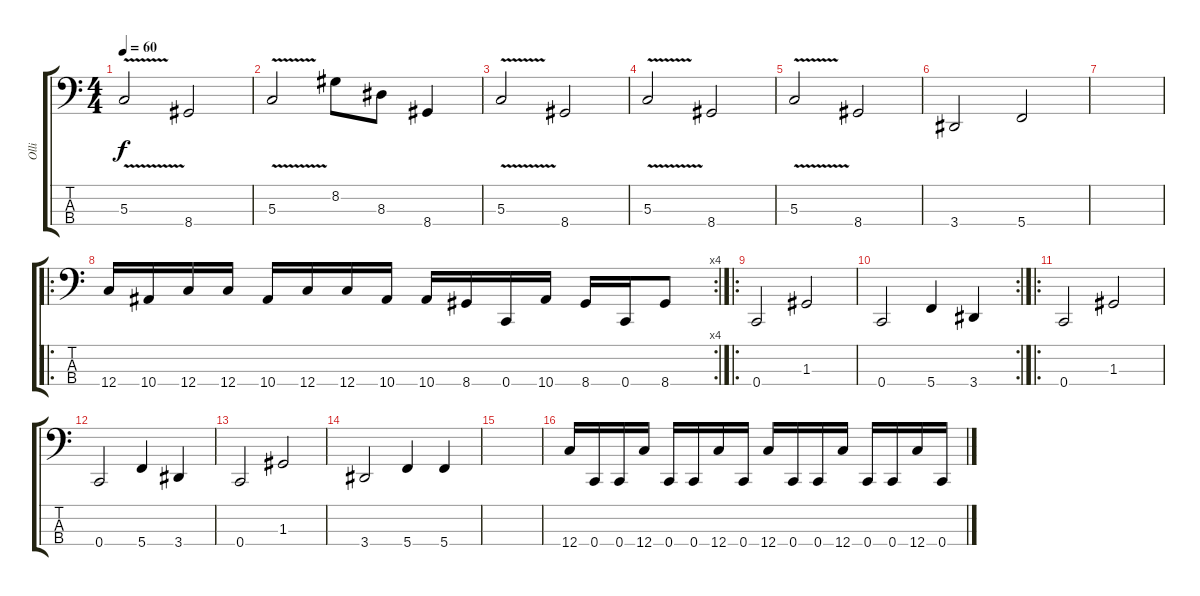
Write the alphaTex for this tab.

\track ("Olli" "Olli") {instrument electricbassfinger}
\staff {score tabs}
\tuning (F2 C2 G1 C1) {hide}
\ts (4 4)
\tempo 60
\clef f4
\ks c
5.3{v}.2{dy f} 8.4.2 |
5.3{v}.2 8.2.8 8.3.8 8.4.4 |
5.3{v}.2 8.4.2 |
5.3{v}.2 8.4.2 |
5.3{v}.2 8.4.2 |
3.4.2 5.4.2 |
|
\ro
\rc 4
12.4.16 10.4.16 12.4.16 12.4.16 10.4.16 12.4.16 12.4.16 10.4.16 10.4.16 8.4.16 0.4.16 10.4.16 8.4.16 0.4.16 8.4.8 |
\ro
0.4.2 1.3.2 |
\rc 2
0.4.2 5.4.4 3.4.4 |
\ro
0.4.2 1.3.2 |
0.4.2 5.4.4 3.4.4 |
0.4.2 1.3.2 |
3.4.2 5.4.4 5.4.4 |
|
12.4.16 0.4.16 0.4.16 12.4.16 0.4.16 0.4.16 12.4.16 0.4.16 12.4.16 0.4.16 0.4.16 12.4.16 0.4.16 0.4.16 12.4.16 0.4.16
